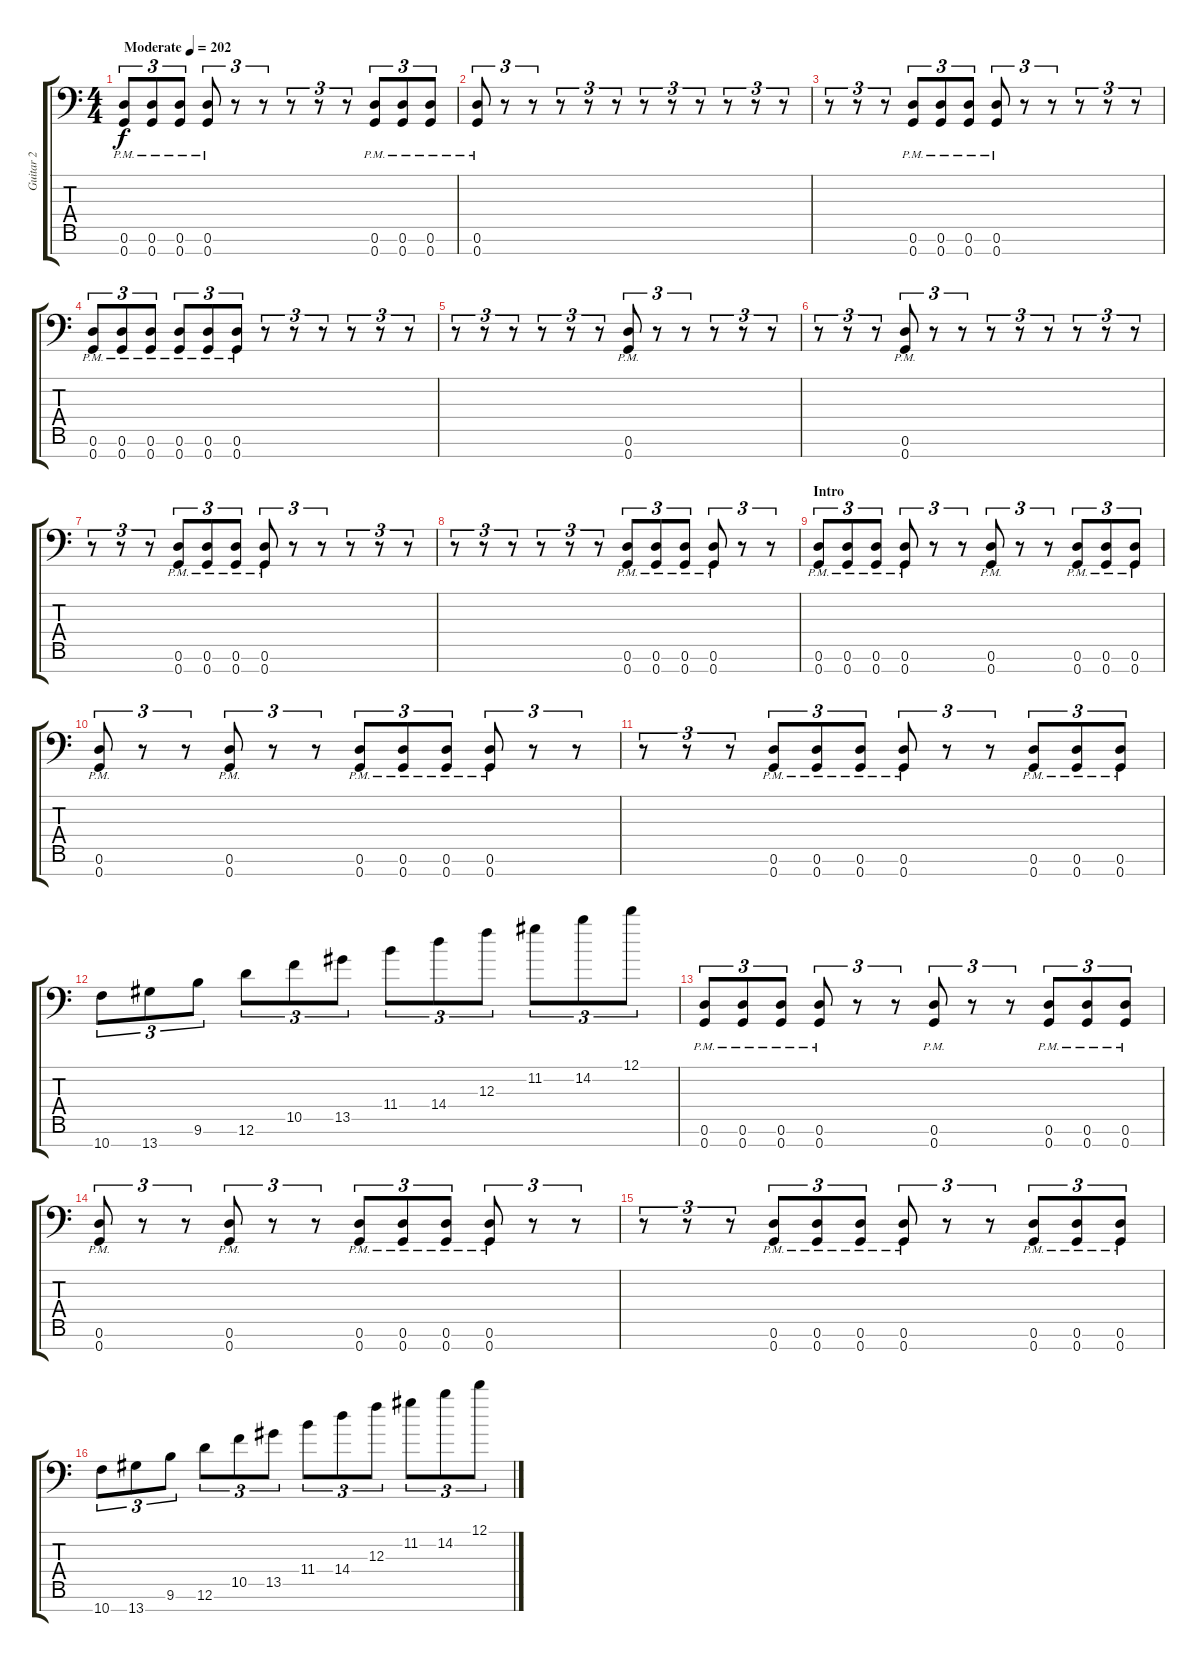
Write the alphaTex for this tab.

\track ("Guitar 2" "Guitar 2") {instrument distortionguitar}
\staff {score tabs}
\tuning (D4 A3 F3 C3 G2 D2 G1) {hide}
\ts (4 4)
\tempo (202 "Moderate")
\clef f4
\ks c
(0.6{pm} 0.7{pm}).8{tu (3 2) dy f instrument distortionguitar} (0.6{pm} 0.7{pm}).8{tu (3 2)} (0.6{pm} 0.7{pm}).8{tu (3 2)} (0.6{pm} 0.7{pm}).8{tu (3 2)} r.8{tu (3 2)} r.8{tu (3 2)} r.8{tu (3 2)} r.8{tu (3 2)} r.8{tu (3 2)} (0.6{pm} 0.7{pm}).8{tu (3 2)} (0.6{pm} 0.7{pm}).8{tu (3 2)} (0.6{pm} 0.7{pm}).8{tu (3 2)} |
(0.6{pm} 0.7{pm}).8{tu (3 2)} r.8{tu (3 2)} r.8{tu (3 2)} r.8{tu (3 2)} r.8{tu (3 2)} r.8{tu (3 2)} r.8{tu (3 2)} r.8{tu (3 2)} r.8{tu (3 2)} r.8{tu (3 2)} r.8{tu (3 2)} r.8{tu (3 2)} |
r.8{tu (3 2)} r.8{tu (3 2)} r.8{tu (3 2)} (0.6{pm} 0.7{pm}).8{tu (3 2)} (0.6{pm} 0.7{pm}).8{tu (3 2)} (0.6{pm} 0.7{pm}).8{tu (3 2)} (0.6{pm} 0.7{pm}).8{tu (3 2)} r.8{tu (3 2)} r.8{tu (3 2)} r.8{tu (3 2)} r.8{tu (3 2)} r.8{tu (3 2)} |
(0.6{pm} 0.7{pm}).8{tu (3 2)} (0.6{pm} 0.7{pm}).8{tu (3 2)} (0.6{pm} 0.7{pm}).8{tu (3 2)} (0.6{pm} 0.7{pm}).8{tu (3 2)} (0.6{pm} 0.7{pm}).8{tu (3 2)} (0.6{pm} 0.7{pm}).8{tu (3 2)} r.8{tu (3 2)} r.8{tu (3 2)} r.8{tu (3 2)} r.8{tu (3 2)} r.8{tu (3 2)} r.8{tu (3 2)} |
r.8{tu (3 2)} r.8{tu (3 2)} r.8{tu (3 2)} r.8{tu (3 2)} r.8{tu (3 2)} r.8{tu (3 2)} (0.6{pm} 0.7{pm}).8{tu (3 2)} r.8{tu (3 2)} r.8{tu (3 2)} r.8{tu (3 2)} r.8{tu (3 2)} r.8{tu (3 2)} |
r.8{tu (3 2)} r.8{tu (3 2)} r.8{tu (3 2)} (0.6{pm} 0.7{pm}).8{tu (3 2)} r.8{tu (3 2)} r.8{tu (3 2)} r.8{tu (3 2)} r.8{tu (3 2)} r.8{tu (3 2)} r.8{tu (3 2)} r.8{tu (3 2)} r.8{tu (3 2)} |
r.8{tu (3 2)} r.8{tu (3 2)} r.8{tu (3 2)} (0.6{pm} 0.7{pm}).8{tu (3 2)} (0.6{pm} 0.7{pm}).8{tu (3 2)} (0.6{pm} 0.7{pm}).8{tu (3 2)} (0.6{pm} 0.7{pm}).8{tu (3 2)} r.8{tu (3 2)} r.8{tu (3 2)} r.8{tu (3 2)} r.8{tu (3 2)} r.8{tu (3 2)} |
r.8{tu (3 2)} r.8{tu (3 2)} r.8{tu (3 2)} r.8{tu (3 2)} r.8{tu (3 2)} r.8{tu (3 2)} (0.6{pm} 0.7{pm}).8{tu (3 2)} (0.6{pm} 0.7{pm}).8{tu (3 2)} (0.6{pm} 0.7{pm}).8{tu (3 2)} (0.6{pm} 0.7{pm}).8{tu (3 2)} r.8{tu (3 2)} r.8{tu (3 2)} |
\section ("" "Intro")
(0.6{pm} 0.7{pm}).8{tu (3 2)} (0.6{pm} 0.7{pm}).8{tu (3 2)} (0.6{pm} 0.7{pm}).8{tu (3 2)} (0.6{pm} 0.7{pm}).8{tu (3 2)} r.8{tu (3 2)} r.8{tu (3 2)} (0.6{pm} 0.7{pm}).8{tu (3 2)} r.8{tu (3 2)} r.8{tu (3 2)} (0.6{pm} 0.7{pm}).8{tu (3 2)} (0.6{pm} 0.7{pm}).8{tu (3 2)} (0.6{pm} 0.7{pm}).8{tu (3 2)} |
(0.6{pm} 0.7{pm}).8{tu (3 2)} r.8{tu (3 2)} r.8{tu (3 2)} (0.6{pm} 0.7{pm}).8{tu (3 2)} r.8{tu (3 2)} r.8{tu (3 2)} (0.6{pm} 0.7{pm}).8{tu (3 2)} (0.6{pm} 0.7{pm}).8{tu (3 2)} (0.6{pm} 0.7{pm}).8{tu (3 2)} (0.6{pm} 0.7{pm}).8{tu (3 2)} r.8{tu (3 2)} r.8{tu (3 2)} |
r.8{tu (3 2)} r.8{tu (3 2)} r.8{tu (3 2)} (0.6{pm} 0.7{pm}).8{tu (3 2)} (0.6{pm} 0.7{pm}).8{tu (3 2)} (0.6{pm} 0.7{pm}).8{tu (3 2)} (0.6{pm} 0.7{pm}).8{tu (3 2)} r.8{tu (3 2)} r.8{tu (3 2)} (0.6{pm} 0.7{pm}).8{tu (3 2)} (0.6{pm} 0.7{pm}).8{tu (3 2)} (0.6{pm} 0.7{pm}).8{tu (3 2)} |
10.7.8{tu (3 2)} 13.7.8{tu (3 2)} 9.6.8{tu (3 2)} 12.6.8{tu (3 2)} 10.5.8{tu (3 2)} 13.5.8{tu (3 2)} 11.4.8{tu (3 2)} 14.4.8{tu (3 2)} 12.3.8{tu (3 2)} 11.2.8{tu (3 2)} 14.2.8{tu (3 2)} 12.1.8{tu (3 2)} |
(0.6{pm} 0.7{pm}).8{tu (3 2)} (0.6{pm} 0.7{pm}).8{tu (3 2)} (0.6{pm} 0.7{pm}).8{tu (3 2)} (0.6{pm} 0.7{pm}).8{tu (3 2)} r.8{tu (3 2)} r.8{tu (3 2)} (0.6{pm} 0.7{pm}).8{tu (3 2)} r.8{tu (3 2)} r.8{tu (3 2)} (0.6{pm} 0.7{pm}).8{tu (3 2)} (0.6{pm} 0.7{pm}).8{tu (3 2)} (0.6{pm} 0.7{pm}).8{tu (3 2)} |
(0.6{pm} 0.7{pm}).8{tu (3 2)} r.8{tu (3 2)} r.8{tu (3 2)} (0.6{pm} 0.7{pm}).8{tu (3 2)} r.8{tu (3 2)} r.8{tu (3 2)} (0.6{pm} 0.7{pm}).8{tu (3 2)} (0.6{pm} 0.7{pm}).8{tu (3 2)} (0.6{pm} 0.7{pm}).8{tu (3 2)} (0.6{pm} 0.7{pm}).8{tu (3 2)} r.8{tu (3 2)} r.8{tu (3 2)} |
r.8{tu (3 2)} r.8{tu (3 2)} r.8{tu (3 2)} (0.6{pm} 0.7{pm}).8{tu (3 2)} (0.6{pm} 0.7{pm}).8{tu (3 2)} (0.6{pm} 0.7{pm}).8{tu (3 2)} (0.6{pm} 0.7{pm}).8{tu (3 2)} r.8{tu (3 2)} r.8{tu (3 2)} (0.6{pm} 0.7{pm}).8{tu (3 2)} (0.6{pm} 0.7{pm}).8{tu (3 2)} (0.6{pm} 0.7{pm}).8{tu (3 2)} |
10.7.8{tu (3 2)} 13.7.8{tu (3 2)} 9.6.8{tu (3 2)} 12.6.8{tu (3 2)} 10.5.8{tu (3 2)} 13.5.8{tu (3 2)} 11.4.8{tu (3 2)} 14.4.8{tu (3 2)} 12.3.8{tu (3 2)} 11.2.8{tu (3 2)} 14.2.8{tu (3 2)} 12.1.8{tu (3 2)}
